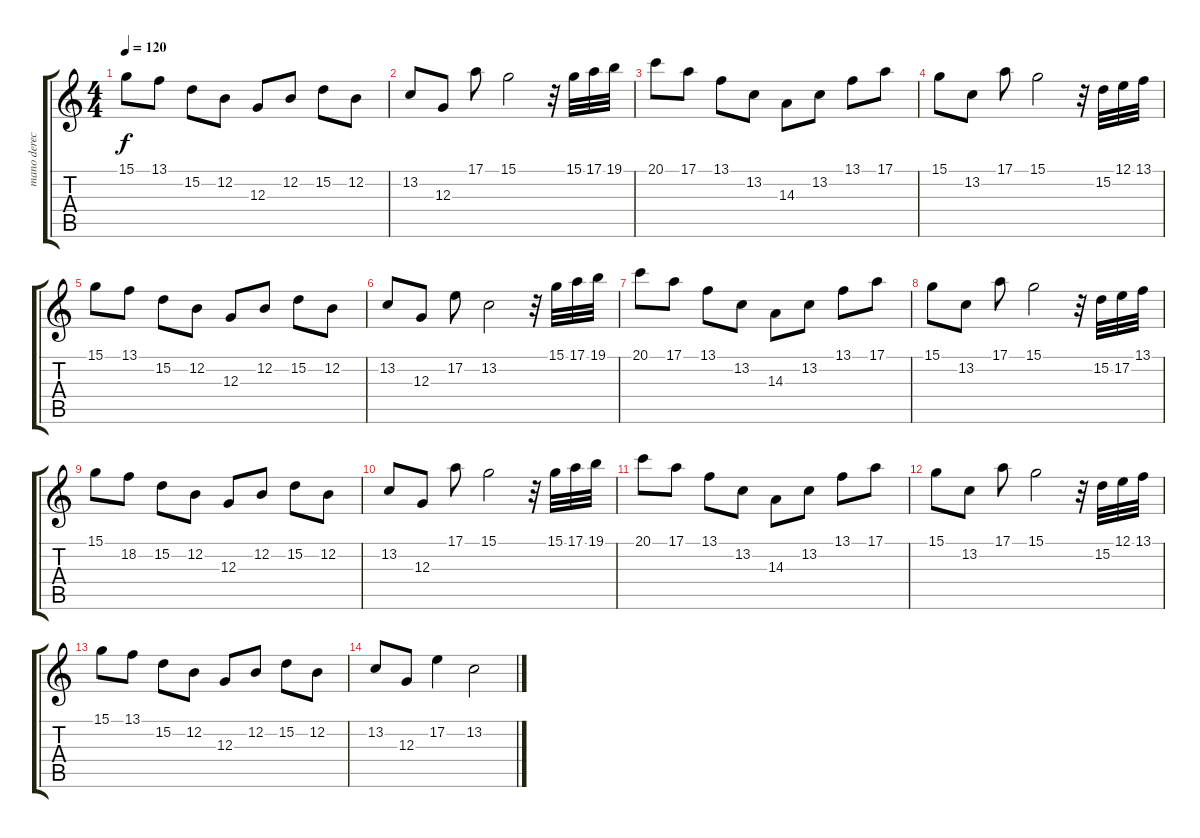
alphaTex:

\track ("mano derecha" "mano derec") {instrument brightacousticpiano}
\staff {score tabs}
\tuning (E4 B3 G3 D3 A2 E2) {hide}
\ts (4 4)
\tempo 120
\clef g2
\ks c
15.1.8{dy f} 13.1.8 15.2.8 12.2.8 12.3.8 12.2.8 15.2.8 12.2.8 |
13.2.8 12.3.8 17.1.8 15.1.2 r.32 15.1.32 17.1.32 19.1.32 |
20.1.8 17.1.8 13.1.8 13.2.8 14.3.8 13.2.8 13.1.8 17.1.8 |
15.1.8 13.2.8 17.1.8 15.1.2 r.32 15.2.32 12.1.32 13.1.32 |
15.1.8 13.1.8 15.2.8 12.2.8 12.3.8 12.2.8 15.2.8 12.2.8 |
13.2.8 12.3.8 17.2.8 13.2.2 r.32 15.1.32 17.1.32 19.1.32 |
20.1.8 17.1.8 13.1.8 13.2.8 14.3.8 13.2.8 13.1.8 17.1.8 |
15.1.8 13.2.8 17.1.8 15.1.2 r.32 15.2.32 17.2.32 13.1.32 |
15.1.8 18.2.8 15.2.8 12.2.8 12.3.8 12.2.8 15.2.8 12.2.8 |
13.2.8 12.3.8 17.1.8 15.1.2 r.32 15.1.32 17.1.32 19.1.32 |
20.1.8 17.1.8 13.1.8 13.2.8 14.3.8 13.2.8 13.1.8 17.1.8 |
15.1.8 13.2.8 17.1.8 15.1.2 r.32 15.2.32 12.1.32 13.1.32 |
15.1.8 13.1.8 15.2.8 12.2.8 12.3.8 12.2.8 15.2.8 12.2.8 |
13.2.8 12.3.8 17.2.4 13.2.2
